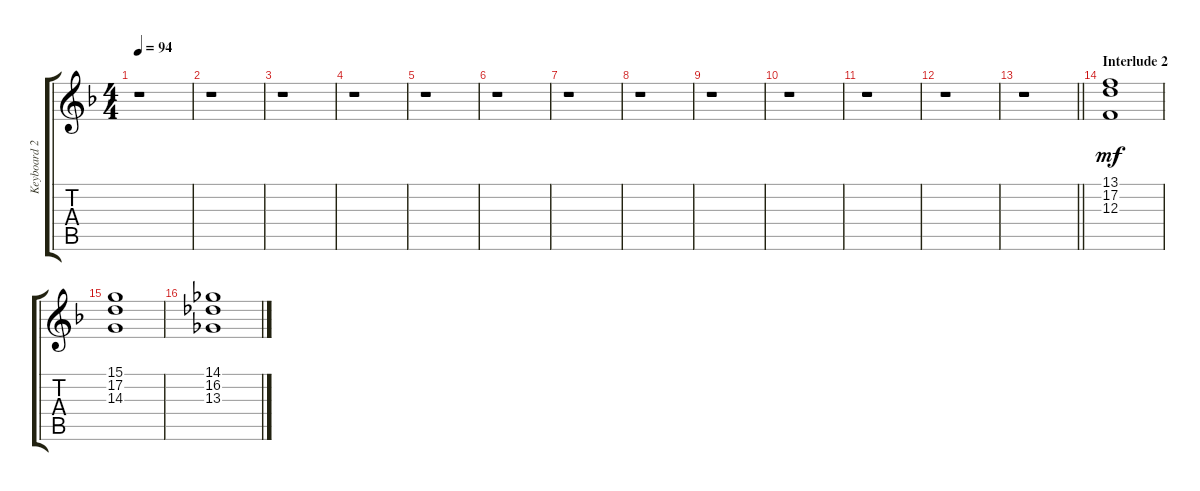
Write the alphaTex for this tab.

\track ("Keyboard 2" "Keyboard 2") {instrument rockorgan}
\staff {score tabs}
\tuning (E4 A3 F3 D3 A2 D2) {hide}
\ts (4 4)
\tempo 94
\clef g2
\ks dminor
r.1{dy f} |
r.1 |
r.1 |
r.1 |
r.1 |
r.1 |
r.1 |
r.1 |
r.1 |
r.1 |
r.1 |
r.1 |
\barLineRight lightlight
r.1 |
\section ("" "Interlude 2")
(13.1 17.2 12.3).1{dy mf volume 10 instrument synthstrings1} |
(15.1 17.2 14.3).1 |
(14.1 16.2 13.3).1
